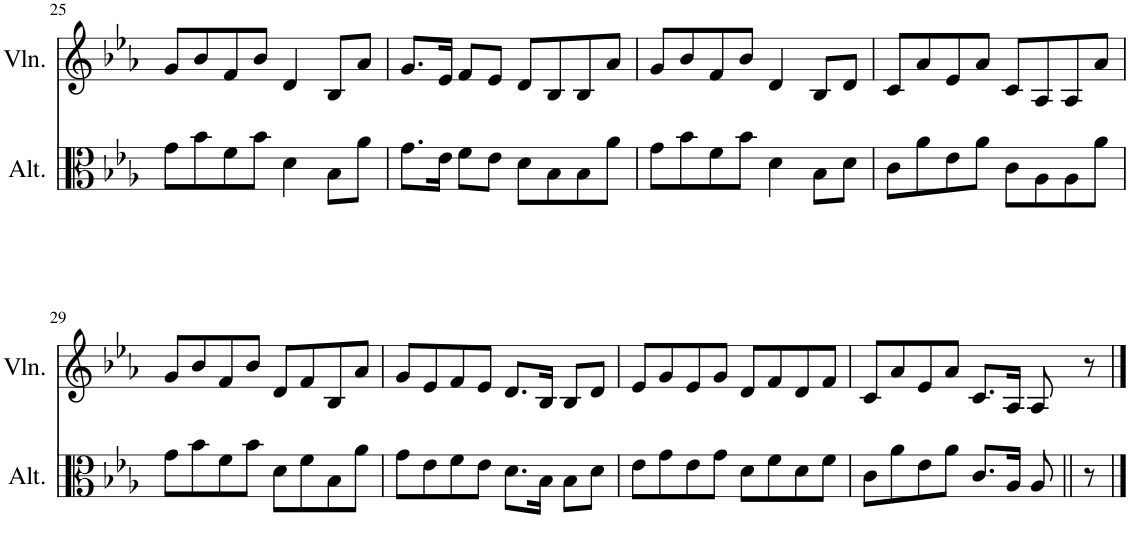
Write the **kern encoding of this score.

**kern	**kern
*part2	*part1
*staff2	*staff1
*I"Alto	*I"Violon
*I'Alt.	*I'Vln.
!!LO:PB:g=z
*clefC3	*clefG2
*k[b-e-a-]	*k[b-e-a-]
*M4/4	*M4/4
=25	=25
8g\L	8g/L
8b-\	8b-/
8f\	8f/
8b-\J	8b-/J
4d\	4d/
8B-\L	8B-/L
8a-\J	8a-/J
=26	=26
8.g\L	8.g/L
16e-\Jk	16e-/Jk
8f\L	8f/L
8e-\J	8e-/J
8d\L	8d/L
8B-\	8B-/
8B-\	8B-/
8a-\J	8a-/J
=27	=27
8g\L	8g/L
8b-\	8b-/
8f\	8f/
8b-\J	8b-/J
4d\	4d/
8B-\L	8B-/L
8d\J	8d/J
=28	=28
8c\L	8c/L
8a-\	8a-/
8e-\	8e-/
8a-\J	8a-/J
8c\L	8c/L
8A-\	8A-/
8A-\	8A-/
8a-\J	8a-/J
!!LO:LB:g=z
=29	=29
8g\L	8g/L
8b-\	8b-/
8f\	8f/
8b-\J	8b-/J
8d\L	8d/L
8f\	8f/
8B-\	8B-/
8a-\J	8a-/J
=30	=30
8g\L	8g/L
8e-\	8e-/
8f\	8f/
8e-\J	8e-/J
8.d\L	8.d/L
16B-\Jk	16B-/Jk
8B-\L	8B-/L
8d\J	8d/J
=31	=31
8e-\L	8e-/L
8g\	8g/
8e-\	8e-/
8g\J	8g/J
8d\L	8d/L
8f\	8f/
8d\	8d/
8f\J	8f/J
=32	=32
8c\L	8c/L
8a-\	8a-/
8e-\	8e-/
8a-\J	8a-/J
8.c/L	8.c/L
16A-/Jk	16A-/Jk
8A-/	8A-/
8r	8r
==	==
*-	*-
